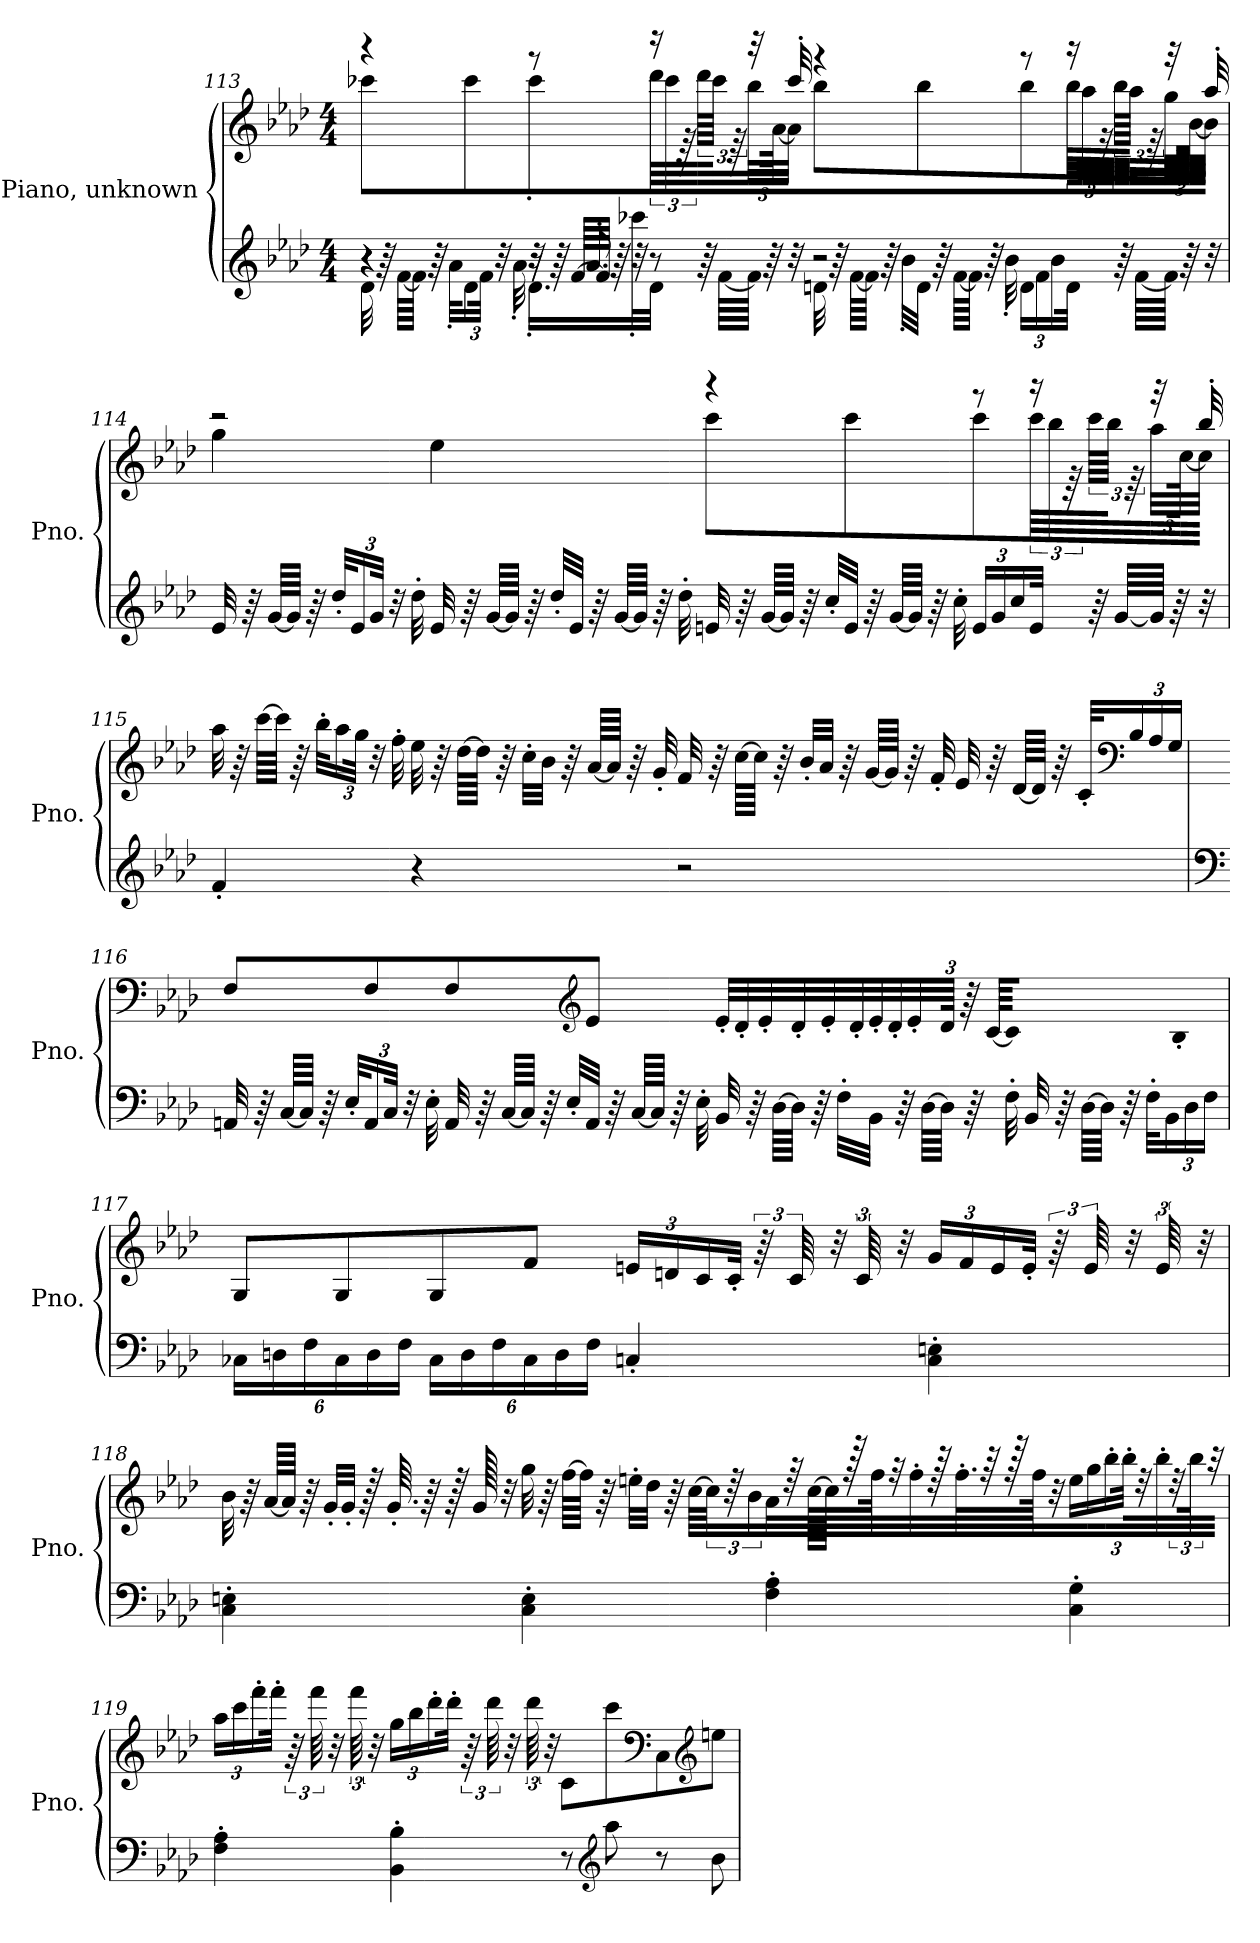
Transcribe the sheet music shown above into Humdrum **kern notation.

**kern	**kern
*part1	*part1
*staff2	*staff1
*I"Piano, unknown	*
*I'Pno.	*
!!LO:LB:g=z
*clefG2	*clefG2
*k[b-e-a-d-]	*k[b-e-a-d-]
*M4/4	*M4/4
=113	=113
*^	*^
*	*^	*	*
4r	32d-\	4r	4r	8ccc-X\L
.	64r	.	.	.
.	[64f\LLLL	.	.	.
.	64f\JJJJ]	.	.	.
.	64r	.	.	.
.	32a-'\KLL	.	.	.
*	*Xbrackettup	*	*	*
.	24d-\	.	.	8ccc-\
.	48f\JJk	.	.	.
.	32r	.	.	.
.	32a-'\	.	.	.
16r	16.d-'\LL	32r	8r	8ccc-'\
.	.	64r	.	.
.	.	[64f/LLLL	.	.
8.a-'/	.	64f/JJJJ]	.	.
.	.	64r	.	.
.	32ccc-X'\L	32r	.	.
.	32d-\JJJ	8r	16r	96ddd-\LLL
.	.	.	.	96ccc-\JJJJ
.	.	.	.	96r
.	64r	.	.	96ddd-\LLLL
.	.	.	.	96ccc-\JJJJ
.	[64f\LLLL	.	.	.
.	.	.	.	96r
*	*	*	*	*Xbrackettup
.	64f\JJJJ]	.	32r	48bb-\LLL
.	64r	.	.	.
.	.	.	.	[96a-\K
.	32r	.	32ccc-'/	32a-\JJJ]
2r	32dn\	2r	4r	8bb-\L
.	64r	.	.	.
.	[64f\LLLL	.	.	.
.	64f\JJJJ]	.	.	.
.	64r	.	.	.
.	32b-'\LLL	.	.	.
.	32d\JJJ	.	.	8bb-\
.	64r	.	.	.
.	[64f\LLLL	.	.	.
.	64f\JJJJ]	.	.	.
.	64r	.	.	.
.	32b-'\	.	.	.
.	24d\LL	.	8r	8bb-\
.	24f\	.	.	.
.	24b-\	.	.	.
*	*	*	*	*brackettup
.	32d\JJk	.	16r	96bb-\LLL
.	.	.	.	96aa-\JJJJ
.	.	.	.	96r
.	64r	.	.	96bb-\LLLL
.	.	.	.	96aa-\JJJJ
.	[64f\LLLL	.	.	.
.	.	.	.	96r
*	*	*	*	*Xbrackettup
.	64f\JJJJ]	.	32r	48gg\LLL
.	64r	.	.	.
.	.	.	.	[96b-\K
.	32r	.	32aa-'/	32b-\JJJ]
*v	*v	*v	*	*
!!LO:PB:g=z	!!
=114	=114	=114
32e-/	2r	4gg\
64r	.	.
[64g/LLLL	.	.
64g/JJJJ]	.	.
64r	.	.
32dd-'/KLL	.	.
24e-/	.	.
48g/JJk	.	.
32r	.	.
32dd-'\	.	.
32e-/	.	4ee-\
64r	.	.
[64g/LLLL	.	.
64g/JJJJ]	.	.
64r	.	.
32dd-'/LLL	.	.
32e-/JJJ	.	.
64r	.	.
[64g/LLLL	.	.
64g/JJJJ]	.	.
64r	.	.
32dd-'\	.	.
32en/	4r	8ccc\L
64r	.	.
[64g/LLLL	.	.
64g/JJJJ]	.	.
64r	.	.
32cc'/LLL	.	.
32e/JJJ	.	8ccc\
64r	.	.
[64g/LLLL	.	.
64g/JJJJ]	.	.
64r	.	.
32cc'\	.	.
24e/LL	8r	8ccc\
24g/	.	.
24cc/	.	.
*	*	*brackettup
32e/JJk	16r	96ccc\LLL
.	.	96bb-\JJJJ
.	.	96r
64r	.	96ccc\LLLL
.	.	96bb-\JJJJ
[64g/LLLL	.	.
.	.	96r
*	*	*Xbrackettup
64g/JJJJ]	32r	48aa-\LLL
64r	.	.
.	.	[96cc\K
32r	32bb-'/	32cc\JJJ]
*	*v	*v
!!LO:LB:g=z
=115	=115
4f'/	32aa-\
.	64r
.	[64ccc\LLLL
.	64ccc\JJJJ]
.	64r
.	32bb-'\KLL
.	24aa-\
.	48gg\JJk
.	32r
.	32ff'\
4r	32ee-\
.	64r
.	[64dd-\LLLL
.	64dd-\JJJJ]
.	64r
.	32cc'\LLL
.	32b-\JJJ
.	64r
.	[64a-/LLLL
.	64a-/JJJJ]
.	64r
.	32g'/
2r	32f/
.	64r
.	[64cc\LLLL
.	64cc\JJJJ]
.	64r
.	32b-'/LLL
.	32a-/JJJ
.	64r
.	[64g/LLLL
.	64g/JJJJ]
.	64r
.	32f'/
.	32e-/
.	64r
.	[64d-/LLLL
.	64d-/JJJJ]
.	64r
.	32c'/KLL
*	*clefF4
.	24B-/
.	24A-/
.	24G/JJ
!!LO:LB:g=z
=116	=116
*clefF4	*
32AAn/	8F/L
64r	.
[64C/LLLL	.
64C/JJJJ]	.
64r	.
32E-'/KLL	.
24AA/	8F/
48C/JJk	.
32r	.
32E-'\	.
32AA/	8F/
64r	.
[64C/LLLL	.
64C/JJJJ]	.
64r	.
32E-'/LLL	.
*	*clefG2
32AA/JJJ	8e-/J
64r	.
[64C/LLLL	.
64C/JJJJ]	.
64r	.
32E-'\	.
32BB-/	48e-'/LLL
.	48d-'/
64r	.
.	48e-'/
[64D-\LLLL	.
64D-\JJJJ]	48d-'/
64r	.
.	48e-'/
32F'\LLL	.
.	48d-'/
32BB-\JJJ	48e-'/
.	48d-'/
64r	.
.	48e-'/
[64D-\LLLL	.
*	*brackettup
64D-\JJJJ]	96d-/JJJk
.	96r
64r	.
.	[96c/KLLL
32F'\	32c/JJJ]
32BB-/	4B-'/
64r	.
[64D-\LLLL	.
64D-\JJJJ]	.
64r	.
32F'\KLL	.
24BB-\	.
24D-\	.
24F\JJ	.
!!LO:LB:g=z
=117	=117
24C-X\LL	8G/L
24Dn\	.
24F\	.
24C-\	8G/
24D\	.
24F\JJ	.
24C-\LL	8G/
24D\	.
24F\	.
24C-\	8f/J
24D\	.
24F\JJ	.
*	*Xbrackettup
4Cn'/	24en/LL
.	24dn/
.	24c/
.	32c'/JJk
*	*brackettup
.	96r
.	96c/
.	32r
.	96c/
.	32r
*	*Xbrackettup
4C\' 4En\'	24g/LL
.	24f/
.	24e/
.	32e'/JJk
*	*brackettup
.	96r
.	96e/
.	32r
.	96e/
.	32r
!!LO:LB:g=z
=118	=118
4C\' 4En\'	32b-\
.	64r
.	[64a-/LLLL
.	64a-/JJJJ]
.	64r
.	32g'/LLL
.	32g'/JJJ
.	128r
.	64.g'/
.	64r
.	128r
.	128g/
.	32r
4C\' 4E\'	32gg\
.	64r
.	[64ff\LLLL
.	64ff\JJJJ]
.	64r
.	32een'\LLL
.	32dd-\JJJ
.	64r
.	[64cc\LLLL
.	96cc\JJJJ]
.	96r
.	24b-\
4F\' 4A-\'	32a-/
.	64r
.	[64cc\LLLL
.	64cc\JJJJ]
.	128r
.	128ff\
.	32r
.	32ff'\
.	128r
.	64.ff'\
.	64r
.	128r
.	128ff\
.	32r
*	*Xbrackettup
4C\' 4G\'	24ee\LL
.	24gg\
.	24bb-'\
*	*brackettup
.	48bb-'\JJk
.	48r
.	48bb-'\
.	48r
.	96bb-\
.	32r
!!LO:LB:g=z
=119	=119
*	*Xbrackettup
4F\' 4A-\'	24aa-\LL
.	24ccc\
.	24fff'\
.	32fff'\JJk
*	*brackettup
.	96r
.	96fff\
.	32r
.	96fff\
.	32r
*	*Xbrackettup
4BB-\' 4B-\'	24gg\LL
.	24bb-\
.	24ddd-'\
.	32ddd-'\JJk
*	*brackettup
.	96r
.	96ddd-\
.	32r
.	96ddd-\
.	32r
8r	8c\L
*clefG2	*
8aa-\	8ccc\
*	*clefF4
8r	8C\
*	*clefG2
8b-\	8een\J
=	=
*-	*-
